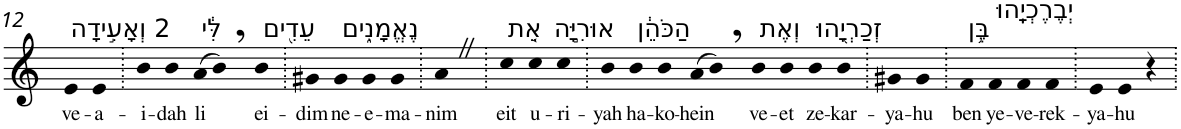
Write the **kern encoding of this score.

**kern	**text
*part1	*part1
*staff1	*staff1
*I"Piano	*
*I'Pno	*
!!LO:PB:g=z
*clefG2	*
*k[]	*
=12	=12
!LO:TX:a:t=2 וְאָעִ֣ידָה	!
!	!LO:LY:b
4e	ve-
!	!LO:LY:b
4e	-a-
=13.	=13.
!	!LO:LY:b
4b	-i-
!	!LO:LY:b
4b	-dah
!LO:TX:a:t=לִּ֔י	!
!	!LO:LY:b
(8a	li
8b,)	.
!LO:TX:a:t=עֵדִ֖ים	!
!	!LO:LY:b
4b	ei-
=14.	=14.
!	!LO:LY:b
4g#X	-dim
!LO:TX:a:t=נֶאֱמָנִ֑ים	!
!	!LO:LY:b
4g#	ne-
!	!LO:LY:b
4g#	-e-
!	!LO:LY:b
4g#	-ma-
=15.	=15.
!	!LO:LY:b
4aZ	-nim
=16.	=16.
!LO:TX:a:t=אֵ֚ת	!
!	!LO:LY:b
4cc	eit
!LO:TX:a:t=אוּרִיָּ֣ה	!
!	!LO:LY:b
4cc	u-
!	!LO:LY:b
4cc	-ri-
=17.	=17.
!	!LO:LY:b
4b	-yah
!LO:TX:a:t=הַכֹּהֵ֔ן	!
!	!LO:LY:b
4b	ha-
!	!LO:LY:b
4b	-ko-
!	!LO:LY:b
(8a	-hein
8b,)	.
!LO:TX:a:t=וְאֶת	!
!	!LO:LY:b
4b	ve-
!	!LO:LY:b
4b	-et
!LO:TX:a:t=זְכַרְיָ֖הוּ	!
!	!LO:LY:b
4b	ze-
!	!LO:LY:b
4b	-kar-
=18.	=18.
!	!LO:LY:b
4g#X	-ya-
!	!LO:LY:b
4g#	-hu
=19.	=19.
!LO:TX:a:t=בֶּ֥ן	!
!	!LO:LY:b
4f	ben
!LO:TX:a:t=יְבֶרֶכְיָֽהוּ	!
!	!LO:LY:b
4f	ye-
!	!LO:LY:b
4f	-ve-
!	!LO:LY:b
4f	-rek-
=20.	=20.
!	!LO:LY:b
4e	-ya-
!	!LO:LY:b
4e	-hu
4r	.
=.	=.
*-	*-
